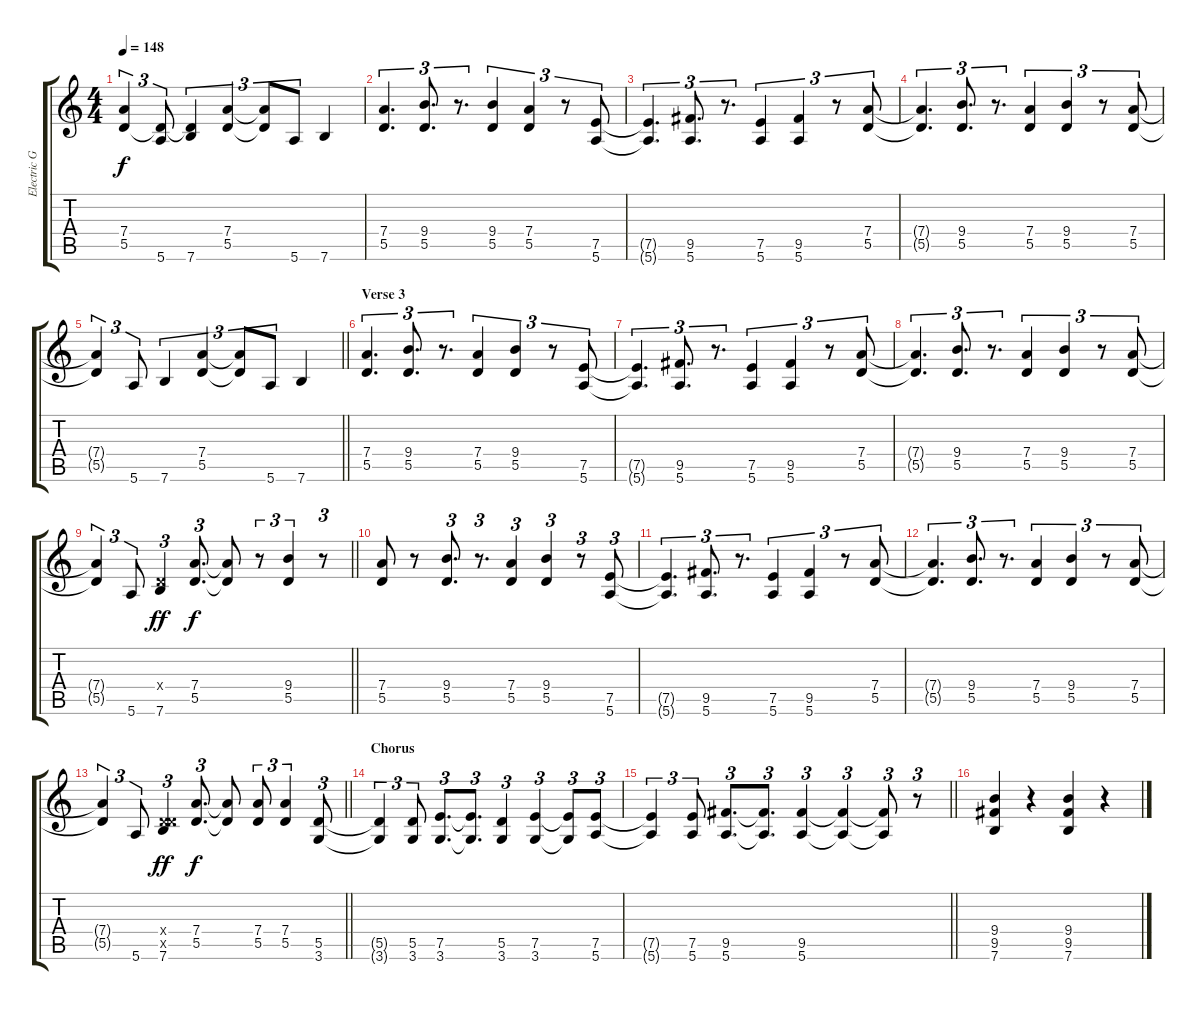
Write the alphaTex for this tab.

\track ("Electric Guitar" "Electric G") {instrument overdrivenguitar}
\staff {score tabs}
\tuning (E4 B3 G3 D3 A2 E2) {hide}
\ts (4 4)
\tempo 148
\clef g2
\ks c
(7.4{t} 5.5{t}).4{tu (3 2) dy f} (5.5{t} 5.6).8{tu (3 2)} (5.5{t} 7.6).4{tu (3 2)} (7.4 5.5).4{tu (3 2)} (7.4{t} 5.5{t}).8{tu (3 2)} 5.6.8{tu (3 2)} 7.6.4 |
(7.4 5.5).4{d tu (3 2)} (9.4 5.5).8{d tu (3 2)} r.8{d tu (3 2)} (9.4 5.5).4{tu (3 2)} (7.4 5.5).4{tu (3 2)} r.8{tu (3 2)} (7.5 5.6).8{tu (3 2)} |
(7.5{t} 5.6{t}).4{d tu (3 2)} (9.5 5.6).8{d tu (3 2)} r.8{d tu (3 2)} (7.5 5.6).4{tu (3 2)} (9.5 5.6).4{tu (3 2)} r.8{tu (3 2)} (7.4 5.5).8{tu (3 2)} |
(7.4{t} 5.5{t}).4{d tu (3 2)} (9.4 5.5).8{d tu (3 2)} r.8{d tu (3 2)} (7.4 5.5).4{tu (3 2)} (9.4 5.5).4{tu (3 2)} r.8{tu (3 2)} (7.4 5.5).8{tu (3 2)} |
\barLineRight lightlight
(7.4{t} 5.5{t}).4{tu (3 2)} 5.6.8{tu (3 2)} 7.6.4{tu (3 2)} (7.4 5.5).4{tu (3 2)} (7.4{t} 5.5{t}).8{tu (3 2)} 5.6.8{tu (3 2)} 7.6.4 |
\section ("" "Verse 3")
(7.4 5.5).4{d tu (3 2)} (9.4 5.5).8{d tu (3 2)} r.8{d tu (3 2)} (7.4 5.5).4{tu (3 2)} (9.4 5.5).4{tu (3 2)} r.8{tu (3 2)} (7.5 5.6).8{tu (3 2)} |
(7.5{t} 5.6{t}).4{d tu (3 2)} (9.5 5.6).8{d tu (3 2)} r.8{d tu (3 2)} (7.5 5.6).4{tu (3 2)} (9.5 5.6).4{tu (3 2)} r.8{tu (3 2)} (7.4 5.5).8{tu (3 2)} |
(7.4{t} 5.5{t}).4{d tu (3 2)} (9.4 5.5).8{d tu (3 2)} r.8{d tu (3 2)} (7.4 5.5).4{tu (3 2)} (9.4 5.5).4{tu (3 2)} r.8{tu (3 2)} (7.4 5.5).8{tu (3 2)} |
\barLineRight lightlight
(7.4{t} 5.5{t}).4{tu (3 2)} 5.6.8{tu (3 2)} (0.4{x} 7.6).4{tu (3 2) dy ff} (7.4 5.5).8{d tu (3 2) dy f} (7.4{t} 5.5{t}).8 r.8{tu (3 2)} (9.4 5.5).4{tu (3 2)} r.8{tu (3 2)} |
(7.4 5.5).8 r.8 (9.4 5.5).8{d tu (3 2)} r.8{d tu (3 2)} (7.4 5.5).4{tu (3 2)} (9.4 5.5).4{tu (3 2)} r.8{tu (3 2)} (7.5 5.6).8{tu (3 2)} |
(7.5{t} 5.6{t}).4{d tu (3 2)} (9.5 5.6).8{d tu (3 2)} r.8{d tu (3 2)} (7.5 5.6).4{tu (3 2)} (9.5 5.6).4{tu (3 2)} r.8{tu (3 2)} (7.4 5.5).8{tu (3 2)} |
(7.4{t} 5.5{t}).4{d tu (3 2)} (9.4 5.5).8{d tu (3 2)} r.8{d tu (3 2)} (7.4 5.5).4{tu (3 2)} (9.4 5.5).4{tu (3 2)} r.8{tu (3 2)} (7.4 5.5).8{tu (3 2)} |
\barLineRight lightlight
(7.4{t} 5.5{t}).4{tu (3 2)} 5.6.8{tu (3 2)} (0.4{x} 5.5{x} 7.6).4{tu (3 2) dy ff} (7.4 5.5).8{d tu (3 2) dy f} (7.4{t} 5.5{t}).8 (7.4 5.5).8{tu (3 2)} (7.4 5.5).4{tu (3 2)} (5.5 3.6).8{tu (3 2)} |
\section ("" "Chorus")
(5.5{t} 3.6{t}).4{tu (3 2)} (5.5 3.6).8{tu (3 2)} (7.5 3.6).8{d tu (3 2)} (7.5{t} 3.6{t}).8{d tu (3 2)} (5.5 3.6).4{tu (3 2)} (7.5 3.6).4{tu (3 2)} (7.5{t} 3.6{t}).8{tu (3 2)} (7.5 5.6).8{tu (3 2)} |
\barLineRight lightlight
(7.5{t} 5.6{t}).4{tu (3 2)} (7.5 5.6).8{tu (3 2)} (9.5 5.6).8{d tu (3 2)} (9.5{t} 5.6{t}).8{d tu (3 2)} (9.5 5.6).4{tu (3 2)} (9.5{t} 5.6{t}).4{tu (3 2)} (9.5{t} 5.6{t}).8{tu (3 2)} r.8{tu (3 2)} |
(9.4 9.5 7.6).4 r.4 (9.4 9.5 7.6).4 r.4
